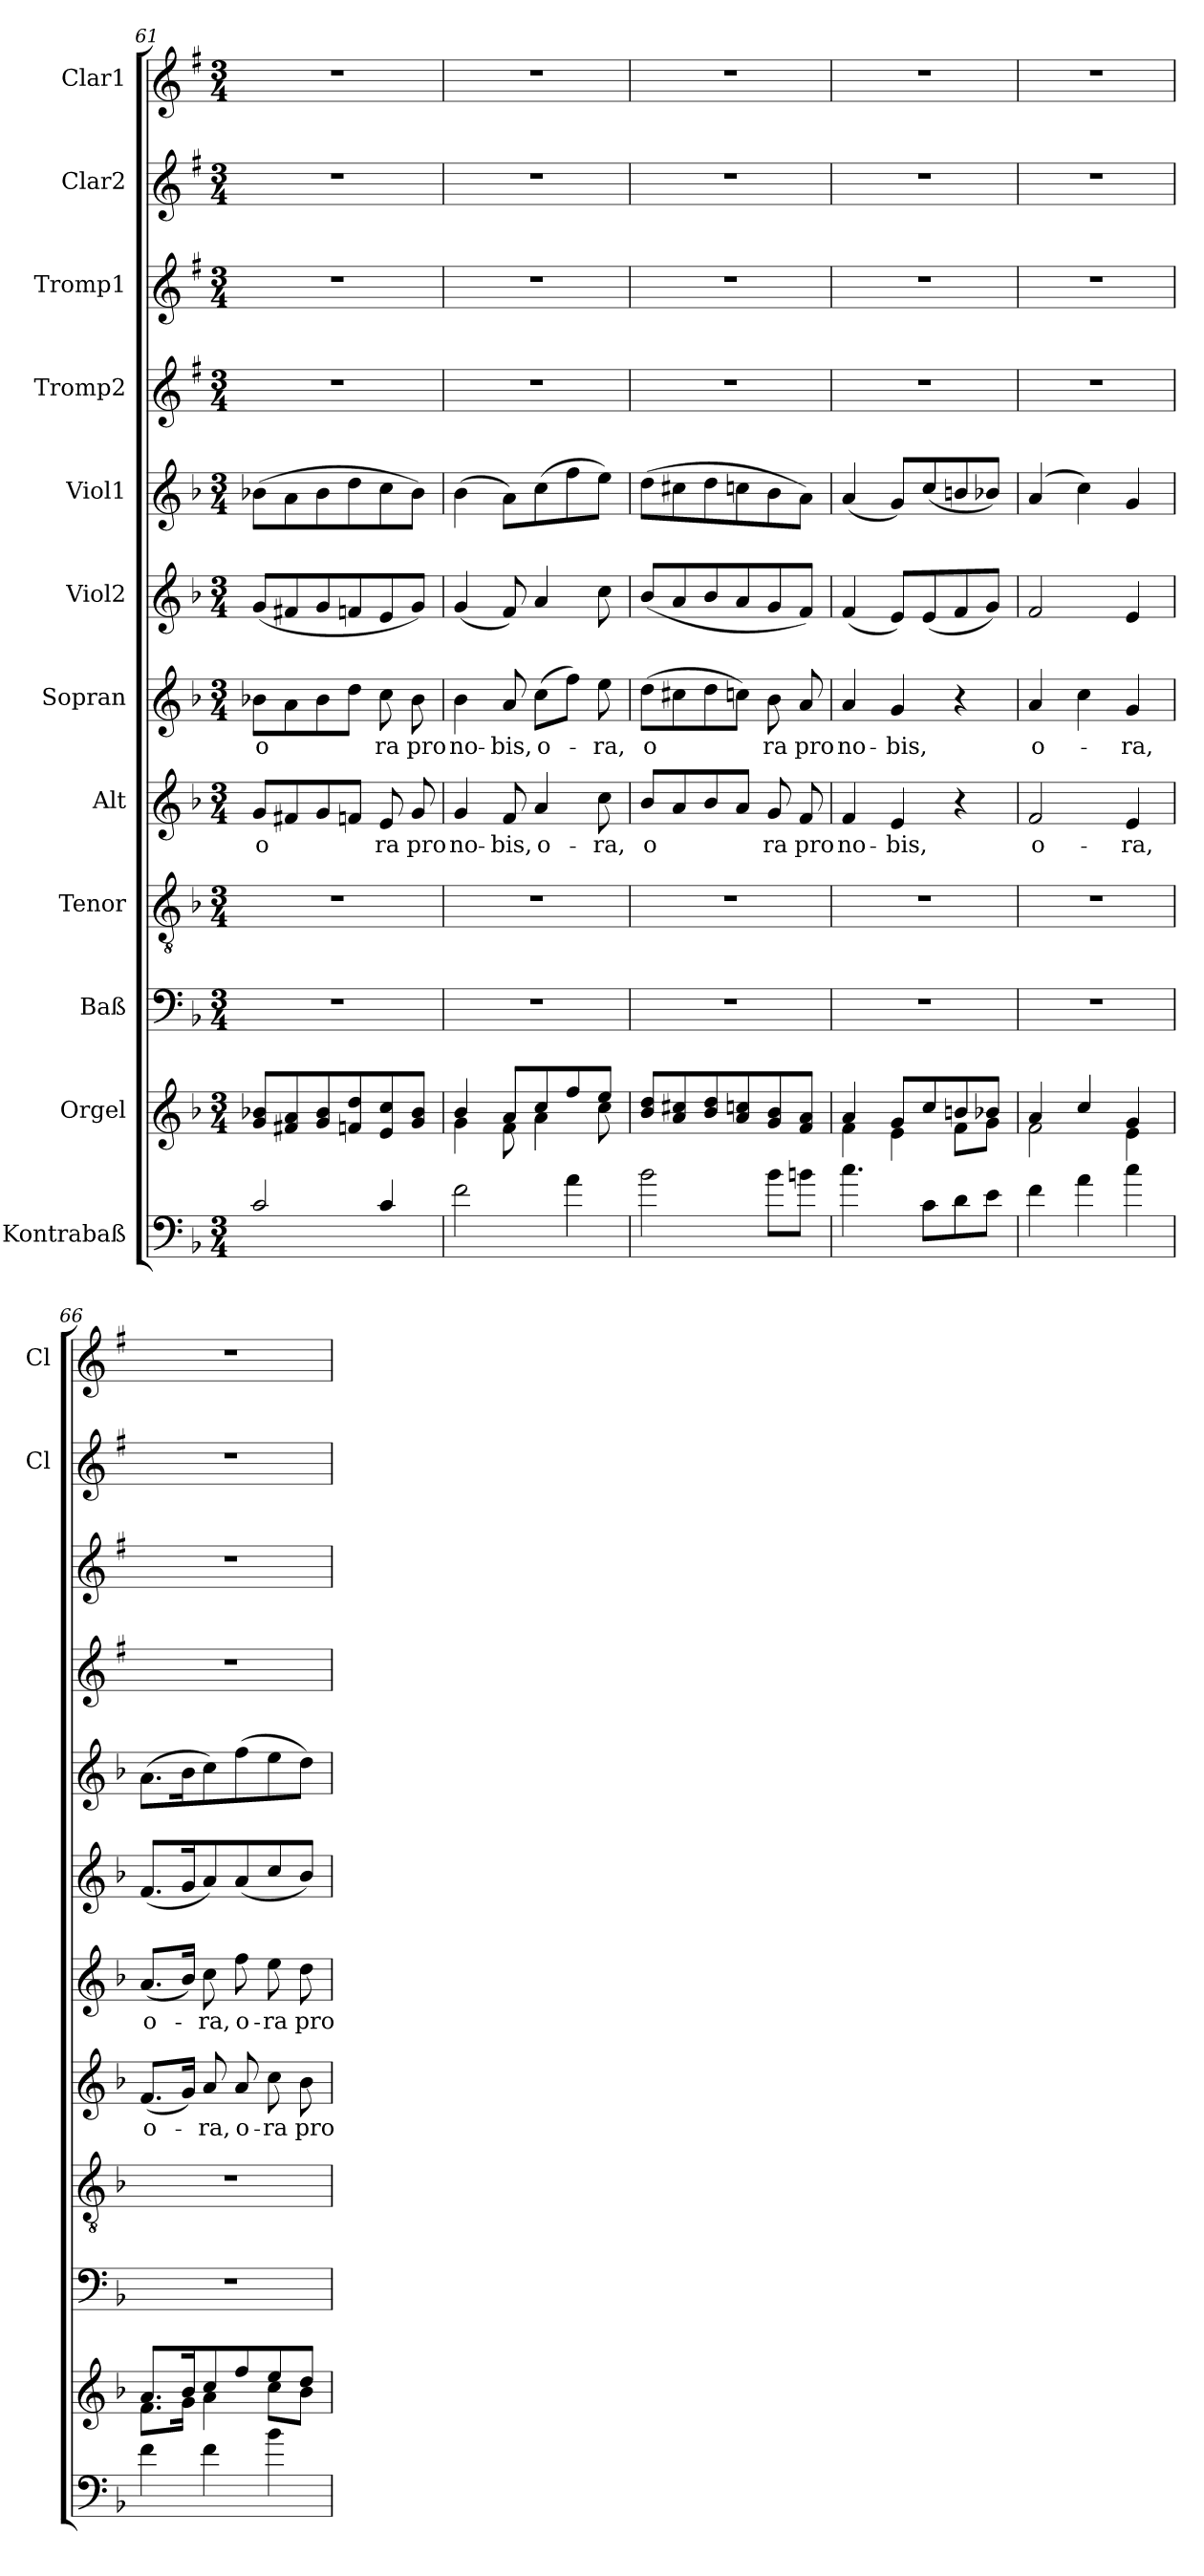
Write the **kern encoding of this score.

**kern	**kern	**kern	**kern	**kern	**text	**kern	**text	**kern	**kern	**kern	**kern	**kern	**kern
*part12	*part11	*part10	*part9	*part8	*part8	*part7	*part7	*part6	*part5	*part4	*part3	*part2	*part1
*staff12	*staff11	*staff10	*staff9	*staff8	*staff8	*staff7	*staff7	*staff6	*staff5	*staff4	*staff3	*staff2	*staff1
*I"Kontrabaß	*I"Orgel	*I"Baß	*I"Tenor	*I"Alt	*	*I"Sopran	*	*I"Viol2	*I"Viol1	*I"Tromp2	*I"Tromp1	*I"Clar2	*I"Clar1
*	*	*	*	*	*	*	*	*	*	*	*	*I'Cl	*I'Cl
!!LO:PB:g=z
*clefF4	*clefG2	*clefF4	*clefGv2	*clefG2	*	*clefG2	*	*clefG2	*clefG2	*clefG2	*clefG2	*clefG2	*clefG2
*ITrd7c12	*	*	*	*	*	*	*	*	*	*ITrd1c2	*ITrd1c2	*ITrd1c2	*ITrd1c2
*k[b-]	*k[b-]	*k[b-]	*k[b-]	*k[b-]	*	*k[b-]	*	*k[b-]	*k[b-]	*k[b-]	*k[b-]	*k[b-]	*k[b-]
*F:	*F:	*F:	*F:	*F:	*	*F:	*	*F:	*F:	*F:	*F:	*F:	*F:
*M3/4	*M3/4	*M3/4	*M3/4	*M3/4	*	*M3/4	*	*M3/4	*M3/4	*M3/4	*M3/4	*M3/4	*M3/4
=61	=61	=61	=61	=61	=61	=61	=61	=61	=61	=61	=61	=61	=61
!	!	!	!	!	!LO:LY:b	!	!LO:LY:b	!	!	!	!	!	!
2C/	8g/ 8b-X/L	2.r	2.r	8g/L	o	8b-X\L	o	(<8g/L	(>8b-X\L	2.r	2.r	2.r	2.r
.	8f#X/ 8a/	.	.	8f#X/	.	8a\	.	8f#X/	8a\	.	.	.	.
.	8g/ 8b-/	.	.	8g/	.	8b-\	.	8g/	8b-\	.	.	.	.
.	8fn/ 8dd/	.	.	8fn/J	.	8dd\J	.	8fn/	8dd\	.	.	.	.
!	!	!	!	!	!LO:LY:b	!	!LO:LY:b	!	!	!	!	!	!
4C/	8e/ 8cc/	.	.	8e/	ra	8cc\	ra	8e/	8cc\	.	.	.	.
!	!	!	!	!	!LO:LY:b	!	!LO:LY:b	!	!	!	!	!	!
.	8g/ 8b-/J	.	.	8g/	pro	8b-\	pro	8g/J)	8b-\J)	.	.	.	.
=62	=62	=62	=62	=62	=62	=62	=62	=62	=62	=62	=62	=62	=62
*	*^	*	*	*	*	*	*	*	*	*	*	*	*
!	!	!	!	!	!	!LO:LY:b	!	!LO:LY:b	!	!	!	!	!	!
2F\	4g\	4b-/	2.r	2.r	4g/	no-	4b-\	no-	(<4g/	(>4b-\	2.r	2.r	2.r	2.r
!	!	!	!	!	!	!LO:LY:b	!	!LO:LY:b	!	!	!	!	!	!
.	8f\	8a/L	.	.	8f/	-bis,	8a/	-bis,	8f/)	8a\L)	.	.	.	.
!	!	!	!	!	!	!LO:LY:b	!	!LO:LY:b	!	!	!	!	!	!
.	4a\	8cc/	.	.	4a/	o-	(>8cc\L	o-	4a/	(>8cc\	.	.	.	.
4A\	.	8ff/	.	.	.	.	8ff\J)	.	.	8ff\	.	.	.	.
!	!	!	!	!	!	!LO:LY:b	!	!LO:LY:b	!	!	!	!	!	!
.	8cc\	8ee/J	.	.	8cc\	-ra,	8ee\	-ra,	8cc\	8ee\J)	.	.	.	.
=63	=63	=63	=63	=63	=63	=63	=63	=63	=63	=63	=63	=63	=63	=63
!	!	!	!	!	!	!LO:LY:b	!	!LO:LY:b	!	!	!	!	!	!
*	*v	*v	*	*	*	*	*	*	*	*	*	*	*	*
2B-\	8b-/ 8dd/L	2.r	2.r	8b-/L	o	(>8dd\L	o	(<8b-/L	(>8dd\L	2.r	2.r	2.r	2.r
.	8a/ 8cc#X/	.	.	8a/	.	8cc#X\	.	8a/	8cc#X\	.	.	.	.
.	8b-/ 8dd/	.	.	8b-/	.	8dd\	.	8b-/	8dd\	.	.	.	.
.	8a/ 8ccn/	.	.	8a/J	.	8ccn\J)	.	8a/	8ccn\	.	.	.	.
!	!	!	!	!	!LO:LY:b	!	!LO:LY:b	!	!	!	!	!	!
8B-\L	8g/ 8b-/	.	.	8g/	ra	8b-\	ra	8g/	8b-\	.	.	.	.
!	!	!	!	!	!LO:LY:b	!	!LO:LY:b	!	!	!	!	!	!
8Bn\J	8f/ 8a/J	.	.	8f/	pro	8a/	pro	8f/J)	8a\J)	.	.	.	.
=64	=64	=64	=64	=64	=64	=64	=64	=64	=64	=64	=64	=64	=64
*	*^	*	*	*	*	*	*	*	*	*	*	*	*
!	!	!	!	!	!	!LO:LY:b	!	!LO:LY:b	!	!	!	!	!	!
4.c\	4f\	4a/	2.r	2.r	4f/	no-	4a/	no-	(<4f/	(<4a/	2.r	2.r	2.r	2.r
!	!	!	!	!	!	!LO:LY:b	!	!LO:LY:b	!	!	!	!	!	!
.	4e\	8g/L	.	.	4e/	-bis,	4g/	-bis,	8e/L)	8g/L)	.	.	.	.
8C\L	.	8cc/	.	.	.	.	.	.	(<8e/	(<8cc/	.	.	.	.
8D\	8f\L	8bn/	.	.	4r	.	4r	.	8f/	8bn/	.	.	.	.
8E\J	8g\J	8b-X/J	.	.	.	.	.	.	8g/J)	8b-X/J)	.	.	.	.
=65	=65	=65	=65	=65	=65	=65	=65	=65	=65	=65	=65	=65	=65	=65
!	!	!	!	!	!	!LO:LY:b	!	!LO:LY:b	!	!	!	!	!	!
4F\	2f\	4a/	2.r	2.r	2f/	o-	4a/	o-	2f/	(4a/	2.r	2.r	2.r	2.r
4A\	.	4cc/	.	.	.	.	4cc\	.	.	4cc\)	.	.	.	.
!	!	!	!	!	!	!LO:LY:b	!	!LO:LY:b	!	!	!	!	!	!
4c\	4e\	4g/	.	.	4e/	-ra,	4g/	-ra,	4e/	4g/	.	.	.	.
!!LO:PB:g=z
=66	=66	=66	=66	=66	=66	=66	=66	=66	=66	=66	=66	=66	=66	=66
!	!	!	!	!	!	!LO:LY:b	!	!LO:LY:b	!	!	!	!	!	!
4F\	8.f\L	8.a/L	2.r	2.r	(<8.f/L	o-	(<8.a/L	o-	(<8.f/L	(>8.a\L	2.r	2.r	2.r	2.r
.	16g\Jk	16b-/k	.	.	16g/Jk)	.	16b-/Jk)	.	16g/k	16b-\k	.	.	.	.
!	!	!	!	!	!	!LO:LY:b	!	!LO:LY:b	!	!	!	!	!	!
4F\	4a\	8cc/	.	.	8a/	-ra,	8cc\	-ra,	8a/)	8cc\)	.	.	.	.
!	!	!	!	!	!	!LO:LY:b	!	!LO:LY:b	!	!	!	!	!	!
.	.	8ff/	.	.	8a/	o-	8ff\	o-	(<8a/	(>8ff\	.	.	.	.
!	!	!	!	!	!	!LO:LY:b	!	!LO:LY:b	!	!	!	!	!	!
4B-\	8cc\L	8ee/	.	.	8cc\	-ra	8ee\	-ra	8cc/	8ee\	.	.	.	.
!	!	!	!	!	!	!LO:LY:b	!	!LO:LY:b	!	!	!	!	!	!
.	8b-\J	8dd/J	.	.	8b-\	pro	8dd\	pro	8b-/J)	8dd\J)	.	.	.	.
*	*v	*v	*	*	*	*	*	*	*	*	*	*	*	*
=	=	=	=	=	=	=	=	=	=	=	=	=	=
*-	*-	*-	*-	*-	*-	*-	*-	*-	*-	*-	*-	*-	*-
